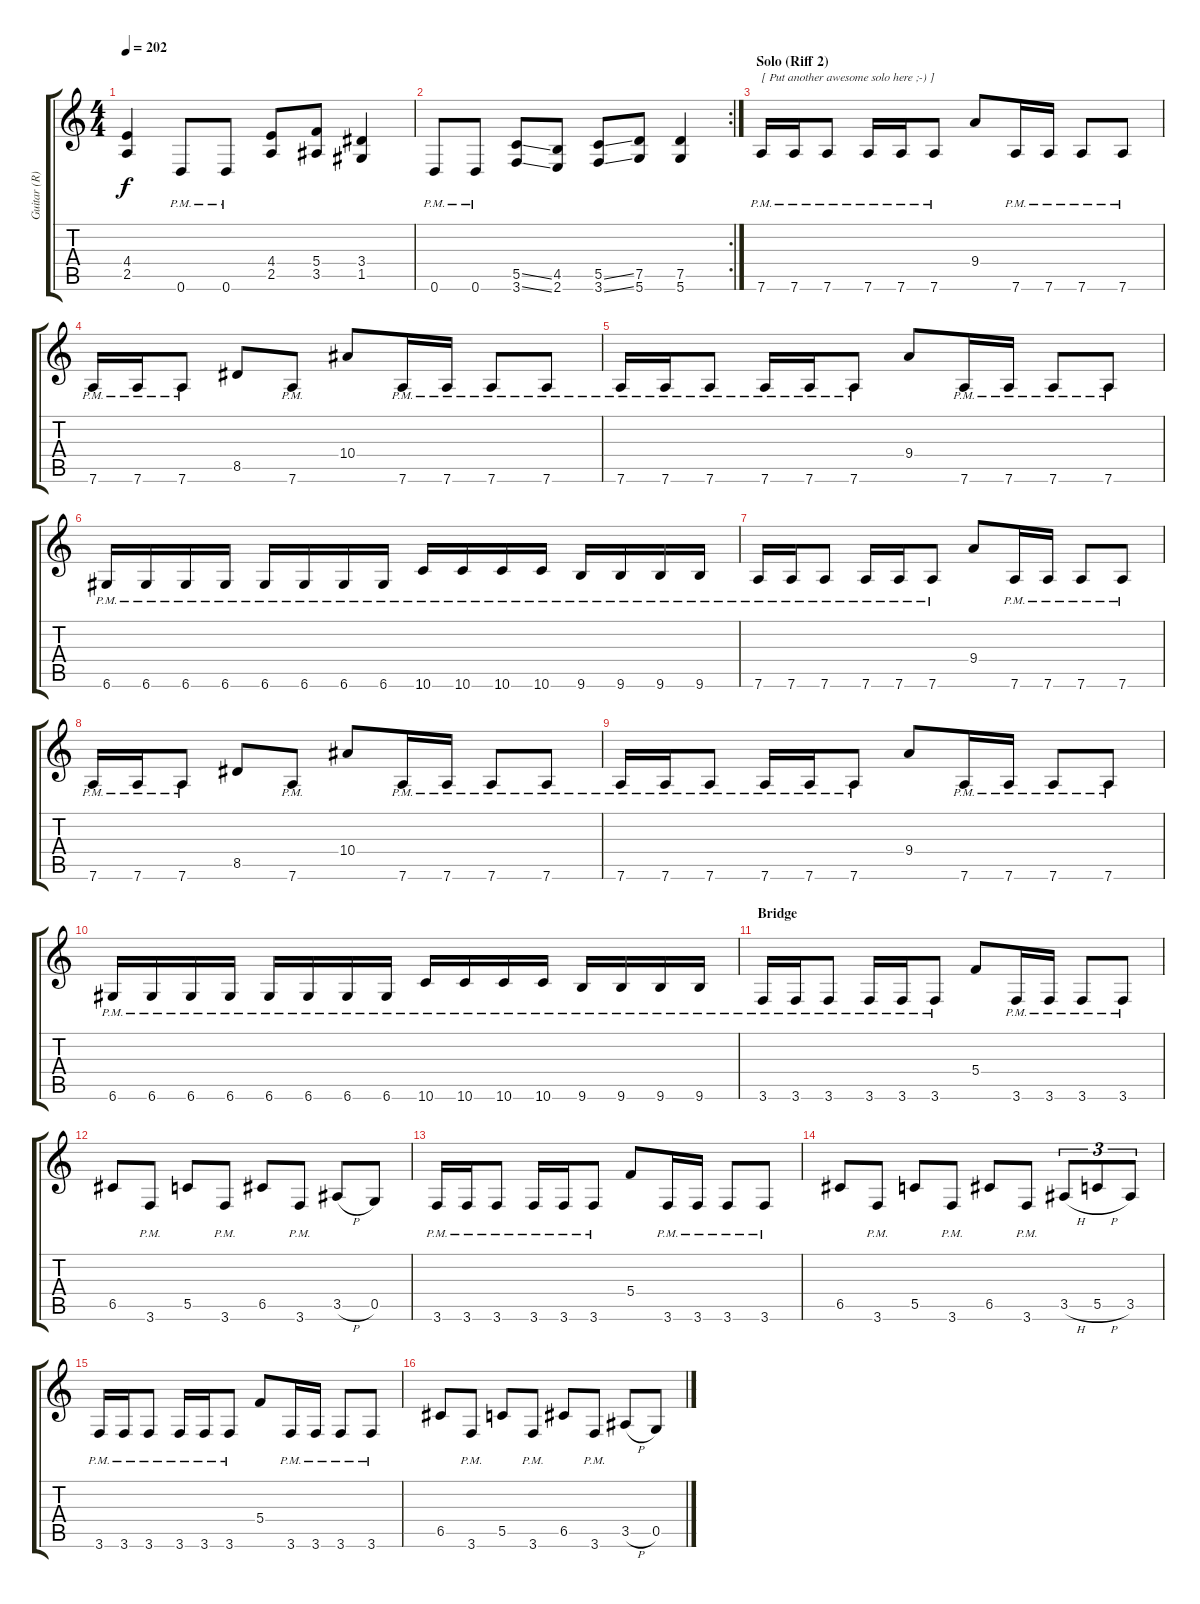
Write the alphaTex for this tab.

\track ("Guitar (R)" "Guitar (R)") {instrument distortionguitar}
\staff {score tabs}
\tuning (D4 A3 F3 C3 G2 D2) {hide}
\ts (4 4)
\tempo 202
\clef g2
\ks c
(4.4 2.5).4{dy f} 0.6{pm}.8 0.6{pm}.8 (4.4 2.5).8 (5.4 3.5).8 (3.4 1.5).4 |
\rc 2
0.6{pm}.8 0.6{pm}.8 (5.5{ss} 3.6{ss}).8 (4.5 2.6).8 (5.5{ss} 3.6{ss}).8 (7.5 5.6).8 (7.5 5.6).4 |
\section ("" "Solo (Riff 2)")
7.6{pm}.16{txt "[ Put another awesome solo here ;-) ]"} 7.6{pm}.16 7.6{pm}.8 7.6{pm}.16 7.6{pm}.16 7.6{pm}.8 9.4.8 7.6{pm}.16 7.6{pm}.16 7.6{pm}.8 7.6{pm}.8 |
7.6{pm}.16 7.6{pm}.16 7.6{pm}.8 8.5.8 7.6{pm}.8 10.4.8 7.6{pm}.16 7.6{pm}.16 7.6{pm}.8 7.6{pm}.8 |
7.6{pm}.16 7.6{pm}.16 7.6{pm}.8 7.6{pm}.16 7.6{pm}.16 7.6{pm}.8 9.4.8 7.6{pm}.16 7.6{pm}.16 7.6{pm}.8 7.6{pm}.8 |
6.6{pm}.16 6.6{pm}.16 6.6{pm}.16 6.6{pm}.16 6.6{pm}.16 6.6{pm}.16 6.6{pm}.16 6.6{pm}.16 10.6{pm}.16 10.6{pm}.16 10.6{pm}.16 10.6{pm}.16 9.6{pm}.16 9.6{pm}.16 9.6{pm}.16 9.6{pm}.16 |
7.6{pm}.16 7.6{pm}.16 7.6{pm}.8 7.6{pm}.16 7.6{pm}.16 7.6{pm}.8 9.4.8 7.6{pm}.16 7.6{pm}.16 7.6{pm}.8 7.6{pm}.8 |
7.6{pm}.16 7.6{pm}.16 7.6{pm}.8 8.5.8 7.6{pm}.8 10.4.8 7.6{pm}.16 7.6{pm}.16 7.6{pm}.8 7.6{pm}.8 |
7.6{pm}.16 7.6{pm}.16 7.6{pm}.8 7.6{pm}.16 7.6{pm}.16 7.6{pm}.8 9.4.8 7.6{pm}.16 7.6{pm}.16 7.6{pm}.8 7.6{pm}.8 |
6.6{pm}.16 6.6{pm}.16 6.6{pm}.16 6.6{pm}.16 6.6{pm}.16 6.6{pm}.16 6.6{pm}.16 6.6{pm}.16 10.6{pm}.16 10.6{pm}.16 10.6{pm}.16 10.6{pm}.16 9.6{pm}.16 9.6{pm}.16 9.6{pm}.16 9.6{pm}.16 |
\section ("" "Bridge")
3.6{pm}.16 3.6{pm}.16 3.6{pm}.8 3.6{pm}.16 3.6{pm}.16 3.6{pm}.8 5.4.8 3.6{pm}.16 3.6{pm}.16 3.6{pm}.8 3.6{pm}.8 |
6.5.8 3.6{pm}.8 5.5.8 3.6{pm}.8 6.5.8 3.6{pm}.8 3.5{h}.8 0.5.8 |
3.6{pm}.16 3.6{pm}.16 3.6{pm}.8 3.6{pm}.16 3.6{pm}.16 3.6{pm}.8 5.4.8 3.6{pm}.16 3.6{pm}.16 3.6{pm}.8 3.6{pm}.8 |
6.5.8 3.6{pm}.8 5.5.8 3.6{pm}.8 6.5.8 3.6{pm}.8 3.5{h}.8{tu (3 2)} 5.5{h}.8{tu (3 2)} 3.5.8{tu (3 2)} |
3.6{pm}.16 3.6{pm}.16 3.6{pm}.8 3.6{pm}.16 3.6{pm}.16 3.6{pm}.8 5.4.8 3.6{pm}.16 3.6{pm}.16 3.6{pm}.8 3.6{pm}.8 |
6.5.8 3.6{pm}.8 5.5.8 3.6{pm}.8 6.5.8 3.6{pm}.8 3.5{h}.8 0.5.8
